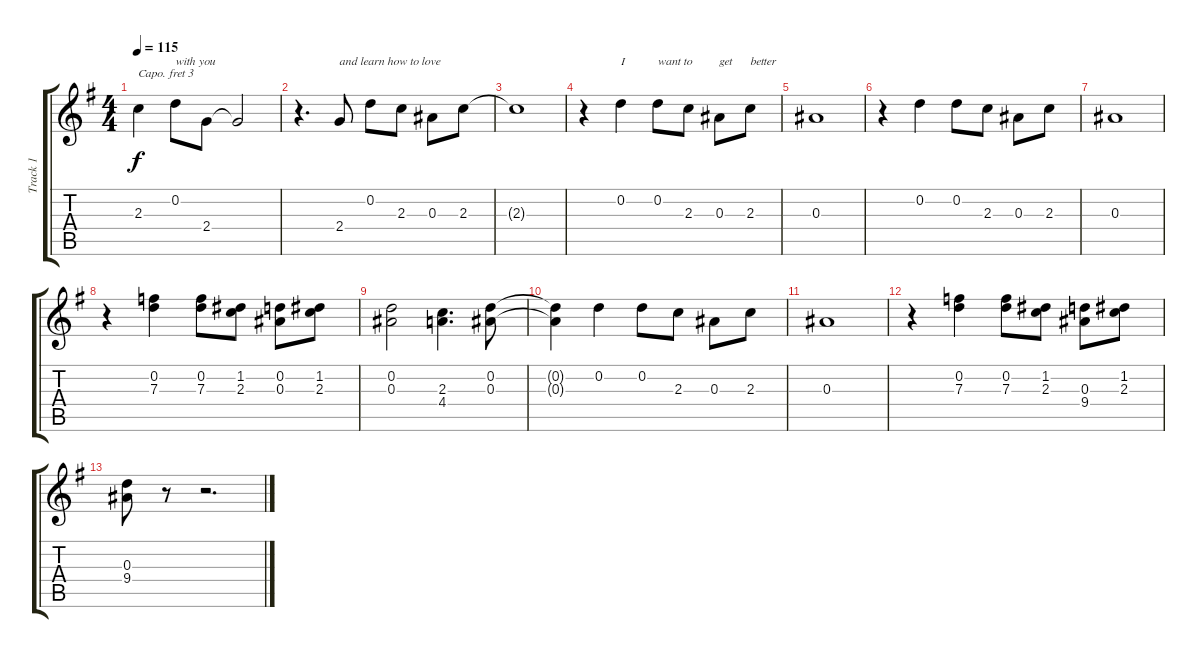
\track ("Track 1" "Track 1") {instrument acousticguitarsteel}
\staff {score tabs}
\capo 3
\tuning (E4 B3 G3 D3 A2 E2) {hide}
\ts (4 4)
\tempo 115
\clef g2
\ks g
2.3{t}.4{dy f} 0.2.8{txt "with you"} 2.4.8 2.4{t}.2 |
r.4{d} 2.4.8{txt "and learn how to love"} 0.2.8 2.3.8 0.3.8 2.3.8 |
2.3{t}.1 |
r.4 0.2.4{txt "I"} 0.2.8{txt "want to"} 2.3.8 0.3.8{txt "get"} 2.3.8{txt "better"} |
0.3.1 |
r.4 0.2.4 0.2.8 2.3.8 0.3.8 2.3.8 |
0.3.1 |
r.4 (0.2 7.3).4 (0.2 7.3).8 (1.2 2.3).8 (0.2 0.3).8 (1.2 2.3).8 |
(0.2 0.3).2 (2.3 4.4).4{d} (0.2 0.3).8 |
(0.2{t} 0.3{t}).4 0.2.4 0.2.8 2.3.8 0.3.8 2.3.8 |
0.3.1 |
r.4 (0.2 7.3).4 (0.2 7.3).8 (1.2 2.3).8 (0.3 9.4).8 (1.2 2.3).8 |
(0.3 9.4).8 r.8 r.2{d}
